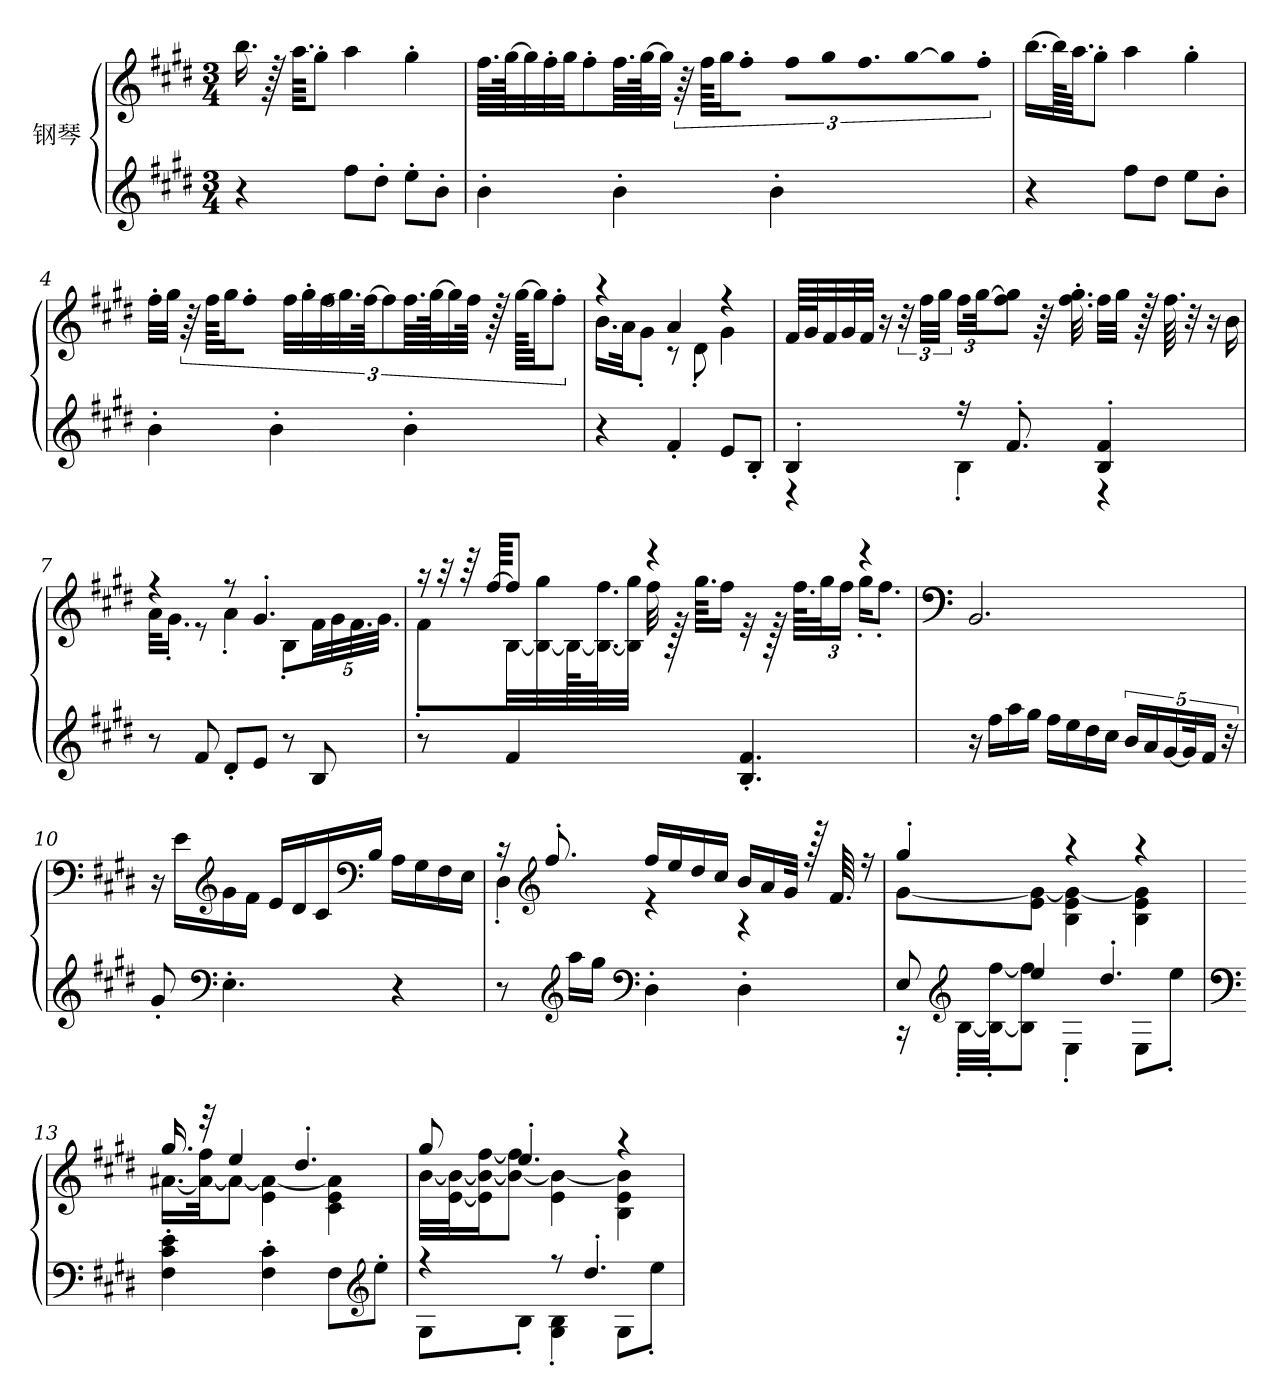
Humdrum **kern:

**kern	**kern
*part1	*part1
*staff2	*staff1
*I"钢琴	*
*clefG2	*clefG2
*k[f#c#g#d#]	*k[f#c#g#d#]
*M3/4	*M3/4
*MM95	*MM95
=1	=1
4r	16.bb\
.	128r
.	64.aa\KKKL
.	8gg#'\J
8ff#\L	4aa\
8dd#'\J	.
8ee'\L	4gg#'\
8b'\J	.
=2	=2
4b'\	64.ff#\LLLL
.	[128gg#\JK
.	32gg#\]
.	32ff#'\
.	32gg#\JJ
.	8ff#'\
4b'\	64.ff#\LLL
.	[128gg#\JK
.	32gg#\JJJ]
.	96r
.	96ff#\KKLL
.	24gg#\J
.	8ff#'\J
4b'\	32ff#\LLL
.	32gg#\
.	64.ff#\L
.	[128gg#\JK
.	32gg#\JJ]
.	8ff#'\J
=3	=3
4r	[16.bb\LL
.	128bb\KLL]
.	64.aa\JJJ
.	8gg#'\J
8ff#\L	4aa\
8dd#\J	.
8ee\L	4gg#'\
8b'\J	.
!!LO:LB:g=z
=4	=4
4b'\	32ff#'\LLL
.	32gg#\JJJ
.	96r
.	96ff#\KKLL
.	24gg#\J
.	8ff#'\J
*	*Xbrackettup
4b'\	40ff#\LLL
.	40gg#'\
.	40ff#\
.	40.gg#\
.	[80ff#\JJK
.	8ff#\]
4b'\	64.ff#\LLL
.	[128gg#\JK
.	32gg#\]
.	64ff#\JJJk
.	128r
.	[128gg#\KKLLL
.	32gg#\JJ]
.	8ff#'\J
=5	=5
*	*^
4r	4r	16.b\LL
.	.	32a\JK
.	.	8g#'\J
4f#'/	4a/	8r
.	.	8d#'\
8e/L	4r	4g#\
8B'/J	.	.
*	*v	*v
!!LO:LB:g=z
=6	=6
*^	*
4B'/	4r	64f#/LLLL
.	.	64g#/J
.	.	32f#/
.	.	32g#/
.	.	32f#/JJJ
.	.	16r
*	*	*brackettup
.	.	48r
.	.	48ff#\LLL
.	.	48gg#\JJJ
*	*	*Xbrackettup
16r	4B'\	24ff#\LL
.	.	[48gg#\JK
8.f#'/	.	8ff#\ 8gg#\]J
.	.	64r
.	.	32.ff#\' 32.gg#\'
4B/' 4f#/'	4r	32ff#\LLL
.	.	32gg#\JJJ
.	.	128r
.	.	64.ff#\
.	.	32r
.	.	16r
.	.	16b\
*v	*v	*
=7	=7
*	*^
8r	4r	32a\KLL
.	.	16.g#'\JJ
8f#/	.	8r
8d#'/L	8r	4a'\
8e/J	4.g#'/	.
8r	.	8B'\L
8B/	.	40f#\LL
.	.	40g#\
.	.	40.f#\
.	.	40.g#\JJJ
!!LO:LB:g=z	!!
=8	=8	=8
8r	16r	8f#'\L
.	32r	.
.	64r	.
.	[64ff#/KKKL	.
4f#/	8ff#/J]	[32B\LL
.	.	32B\_ 32gg#\
.	.	128B\KL_
.	.	64.B\_ 64.ff#\J
.	.	32B\] 32gg#\JJJ
.	4r	32ff#\
.	.	128r
.	.	64.gg#\KKLL
.	.	16ff#\JJ
4.B/' 4.f#/'	.	32r
.	.	128r
.	.	64.ff#\KLLL
.	.	48gg#\J
.	.	24ff#\JJ
.	4r	16gg#'\KL
.	.	8.ff#'\J
*	*v	*v
=9	=9
*	*clefF4
16r	2.BB/
16ff#\LL	.
16aa\	.
16gg#\JJ	.
16ff#\LL	.
16ee\	.
16dd#\	.
16cc#\JJ	.
20b/LL	.
20a/	.
[20g#/	.
40g#/K]	.
20f#/JJ	.
40r	.
!!LO:LB:g=z
=10	=10
8g#'/	16r
.	16e\LL
*clefF4	*clefG2
4.E'\	16g#\
.	16f#\JJ
.	16e/LL
.	16d#/
.	16c#/
*	*clefF4
.	16B/JJ
4r	16A\LL
.	16G#\
.	16F#\
.	16E\JJ
=11	=11
*	*^
8r	16r	4D#'\
*	*clefG2	*
.	8.ff#'/	.
*clefG2	*	*
16aa\LL	.	.
16gg#\JJ	.	.
*clefF4	*	*
4D#'\	16ff#/LL	4r
.	16ee/	.
.	16dd#/	.
.	16cc#/JJ	.
4D#'\	16b/LL	4r
.	16a/	.
.	32g#/JJk	.
.	128r	.
.	64.f#/	.
.	16r	.
!!LO:LB:g=z	!!
=12	=12	=12
*^	*	*
8E/	16r	4gg#'/	[8g#\L
*clefG2	*	*	*
.	[32B'\LLL	.	.
.	32B\_' [32ff#\'JJ	.	.
4ee/	8B\] 8ff#\]J	.	8e\ 8g#\_J
.	4E'\	4r	4B\ 4e\ 4g#\_
4.dd#'/	.	.	.
.	8E\L	4r	4B\ 4e\ 4g#\]
.	8ee'\J	.	.
*v	*v	*	*
=13	=13	=13
*clefF4	*	*
4F#\' 4c#\' 4e\'	16.gg#/	[16.a#X\LL
.	32r	32a#\_ 32ff#\JK
.	4ee/	8a#\J_
4F#\' 4c#\'	.	4e\ 4a#\_
.	4.dd#'/	.
8F#\L	.	4c#\ 4e\ 4a#\]
*clefG2	*	*
8ee'\J	.	.
=14	=14	=14
*^	*	*
4r	8G#\L	8gg#/	[32b\LLL
.	.	.	[32e\ 32b\_J
.	.	.	16e\] 16b\_ [16ff#\J
.	8B'\J	4.ee'/	8b\_ 8ff#\]J
8r	4G#\' 4B\'	.	4e\ 4b\_
4.dd#'/	.	.	.
.	8G#\L	4r	4B\ 4e\ 4b\]
.	8ee'\J	.	.
*v	*v	*	*
*	*v	*v
=	=
*-	*-
